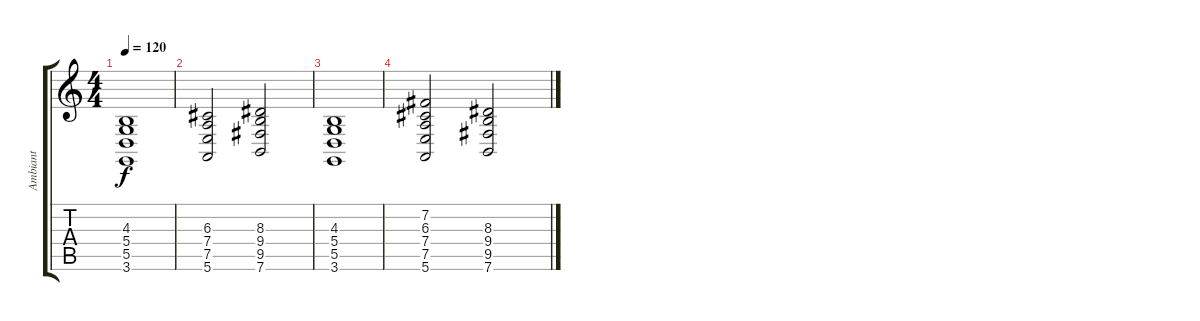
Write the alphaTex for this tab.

\track ("Ambiant" "Ambiant") {instrument pad2warm}
\staff {score tabs}
\tuning (E4 B3 G3 D3 A2 E2) {hide}
\ts (4 4)
\tempo 120
\clef g2
\ks c
(4.3 5.4 5.5 3.6).1{dy f} |
(6.3 7.4 7.5 5.6).2 (8.3 9.4 9.5 7.6).2 |
(4.3 5.4 5.5 3.6).1 |
(7.2 6.3 7.4 7.5 5.6).2 (8.3 9.4 9.5 7.6).2
